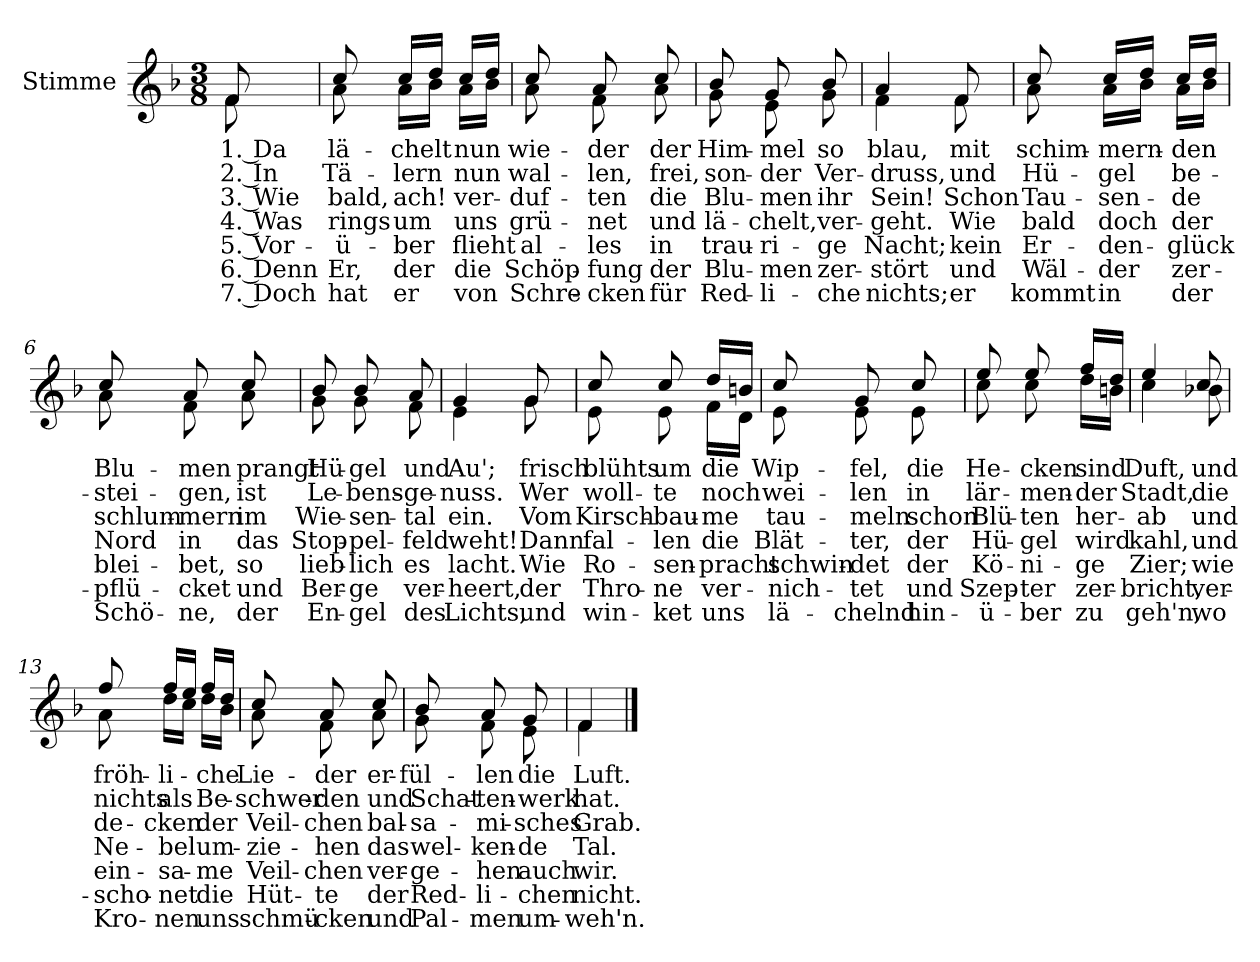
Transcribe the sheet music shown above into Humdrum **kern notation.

**kern	**text	**text	**text	**text	**text	**text	**text
*part1	*part1	*part1	*part1	*part1	*part1	*part1	*part1
*staff1	*staff1	*staff1	*staff1	*staff1	*staff1	*staff1	*staff1
*I"Stimme	*	*	*	*	*	*	*
*clefG2	*	*	*	*	*	*	*
*k[b-]	*	*	*	*	*	*	*
*M3/8	*	*	*	*	*	*	*
=	=	=	=	=	=	=	=
!LO:TX:a:B:t=Mäßig bewegt und sanft	!	!	!	!	!	!	!
!	!LO:LY:b	!LO:LY:b	!LO:LY:b	!LO:LY:b	!LO:LY:b	!LO:LY:b	!LO:LY:b
*^	*	*	*	*	*	*	*
8f/	8f\	1. Da	2. In	3. Wie	4. Was	5. Vor-	6. Denn	7. Doch
=1	=1	=1	=1	=1	=1	=1	=1	=1
!	!	!LO:LY:b	!LO:LY:b	!LO:LY:b	!LO:LY:b	!LO:LY:b	!LO:LY:b	!LO:LY:b
8cc/	8a\	lä-	Tä-	bald,	rings	-ü-	Er,	hat
!	!	!LO:LY:b	!LO:LY:b	!LO:LY:b	!LO:LY:b	!LO:LY:b	!LO:LY:b	!LO:LY:b
16cc/LL	16a\LL	-chelt	-lern	ach!	um	-ber	der	er
16dd/JJ	16b-\JJ	.	.	.	.	.	.	.
!	!	!LO:LY:b	!LO:LY:b	!LO:LY:b	!LO:LY:b	!LO:LY:b	!LO:LY:b	!LO:LY:b
16cc/LL	16a\LL	nun	nun	ver-	uns	flieht	die	von
16dd/JJ	16b-\JJ	.	.	.	.	.	.	.
=2	=2	=2	=2	=2	=2	=2	=2	=2
!	!	!LO:LY:b	!LO:LY:b	!LO:LY:b	!LO:LY:b	!LO:LY:b	!LO:LY:b	!LO:LY:b
8cc/	8a\	wie-	wal-	-duf-	grü-	al-	Schöp-	Schre-
!	!	!LO:LY:b	!LO:LY:b	!LO:LY:b	!LO:LY:b	!LO:LY:b	!LO:LY:b	!LO:LY:b
8a/	8f\	-der	-len,	-ten	-net	-les	-fung	-cken
!	!	!LO:LY:b	!LO:LY:b	!LO:LY:b	!LO:LY:b	!LO:LY:b	!LO:LY:b	!LO:LY:b
8cc/	8a\	der	frei,	die	und	in	der	für
=3	=3	=3	=3	=3	=3	=3	=3	=3
!	!	!LO:LY:b	!LO:LY:b	!LO:LY:b	!LO:LY:b	!LO:LY:b	!LO:LY:b	!LO:LY:b
8b-/	8g\	Him-	son-	Blu-	lä-	trau-	Blu-	Red-
!	!	!LO:LY:b	!LO:LY:b	!LO:LY:b	!LO:LY:b	!LO:LY:b	!LO:LY:b	!LO:LY:b
8g/	8e\	-mel	-der	-men	-chelt,	-ri-	-men	-li-
!	!	!LO:LY:b	!LO:LY:b	!LO:LY:b	!LO:LY:b	!LO:LY:b	!LO:LY:b	!LO:LY:b
8b-/	8g\	so	Ver-	ihr	ver-	-ge	zer-	-che
!!LO:LB:g=z	!!
=4	=4	=4	=4	=4	=4	=4	=4	=4
!	!	!LO:LY:b	!LO:LY:b	!LO:LY:b	!LO:LY:b	!LO:LY:b	!LO:LY:b	!LO:LY:b
4a/	4f\	blau,	-druss,	Sein!	-geht.	Nacht;	-stört	nichts;
!	!	!LO:LY:b	!LO:LY:b	!LO:LY:b	!LO:LY:b	!LO:LY:b	!LO:LY:b	!LO:LY:b
8f/	8f\	mit	und	Schon	Wie	kein	und	er
=5	=5	=5	=5	=5	=5	=5	=5	=5
!	!	!LO:LY:b	!LO:LY:b	!LO:LY:b	!LO:LY:b	!LO:LY:b	!LO:LY:b	!LO:LY:b
8cc/	8a\	schim-	Hü-	Tau-	bald	Er-	Wäl-	kommt
!	!	!LO:LY:b	!LO:LY:b	!LO:LY:b	!LO:LY:b	!LO:LY:b	!LO:LY:b	!LO:LY:b
16cc/LL	16a\LL	-mern-	-gel	-sen-	doch	-den-	-der	in
16dd/JJ	16b-\JJ	.	.	.	.	.	.	.
!	!	!LO:LY:b	!LO:LY:b	!LO:LY:b	!LO:LY:b	!LO:LY:b	!LO:LY:b	!LO:LY:b
16cc/LL	16a\LL	-den	be-	-de	der	-glück	zer-	der
16dd/JJ	16b-\JJ	.	.	.	.	.	.	.
=6	=6	=6	=6	=6	=6	=6	=6	=6
!	!	!LO:LY:b	!LO:LY:b	!LO:LY:b	!LO:LY:b	!LO:LY:b	!LO:LY:b	!LO:LY:b
8cc/	8a\	Blu-	-stei-	schlum-	Nord	blei-	-pflü-	Schö-
!	!	!LO:LY:b	!LO:LY:b	!LO:LY:b	!LO:LY:b	!LO:LY:b	!LO:LY:b	!LO:LY:b
8a/	8f\	-men	-gen,	-mern	in	-bet,	-cket	-ne,
!	!	!LO:LY:b	!LO:LY:b	!LO:LY:b	!LO:LY:b	!LO:LY:b	!LO:LY:b	!LO:LY:b
8cc/	8a\	prangt	ist	im	das	so	und	der
=7	=7	=7	=7	=7	=7	=7	=7	=7
!	!	!LO:LY:b	!LO:LY:b	!LO:LY:b	!LO:LY:b	!LO:LY:b	!LO:LY:b	!LO:LY:b
8b-/	8g\	Hü-	Le-	Wie-	Stop-	lieb-	Ber-	En-
!	!	!LO:LY:b	!LO:LY:b	!LO:LY:b	!LO:LY:b	!LO:LY:b	!LO:LY:b	!LO:LY:b
8b-/	8g\	-gel	-bens-	-sen-	-pel-	-lich	-ge	-gel
!	!	!LO:LY:b	!LO:LY:b	!LO:LY:b	!LO:LY:b	!LO:LY:b	!LO:LY:b	!LO:LY:b
8a/	8f\	und	-ge-	-tal	-feld	es	ver-	des
!!LO:LB:g=z	!!
=8	=8	=8	=8	=8	=8	=8	=8	=8
!	!	!LO:LY:b	!LO:LY:b	!LO:LY:b	!LO:LY:b	!LO:LY:b	!LO:LY:b	!LO:LY:b
4g/	4e\	Au';	-nuss.	ein.	weht!	lacht.	-heert,	Lichts,
!	!	!LO:LY:b	!LO:LY:b	!LO:LY:b	!LO:LY:b	!LO:LY:b	!LO:LY:b	!LO:LY:b
8g/	8g\	frisch	Wer	Vom	Dann	Wie	der	und
=9	=9	=9	=9	=9	=9	=9	=9	=9
!	!	!LO:LY:b	!LO:LY:b	!LO:LY:b	!LO:LY:b	!LO:LY:b	!LO:LY:b	!LO:LY:b
8cc/	8e\	blühts	woll-	Kirsch-	fal-	Ro-	Thro-	win-
!	!	!LO:LY:b	!LO:LY:b	!LO:LY:b	!LO:LY:b	!LO:LY:b	!LO:LY:b	!LO:LY:b
8cc/	8e\	um	-te	-bau-	-len	-sen-	-ne	-ket
!	!	!LO:LY:b	!LO:LY:b	!LO:LY:b	!LO:LY:b	!LO:LY:b	!LO:LY:b	!LO:LY:b
16dd/LL	16f\LL	die	noch	-me	die	-pracht	ver-	uns
16bn/JJ	16d\JJ	.	.	.	.	.	.	.
=10	=10	=10	=10	=10	=10	=10	=10	=10
!	!	!LO:LY:b	!LO:LY:b	!LO:LY:b	!LO:LY:b	!LO:LY:b	!LO:LY:b	!LO:LY:b
8cc/	8e\	Wip-	wei-	tau-	Blät-	schwin-	-nich-	lä-
!	!	!LO:LY:b	!LO:LY:b	!LO:LY:b	!LO:LY:b	!LO:LY:b	!LO:LY:b	!LO:LY:b
8g/	8e\	-fel,	-len	-meln	-ter,	-det	-tet	-chelnd
!	!	!LO:LY:b	!LO:LY:b	!LO:LY:b	!LO:LY:b	!LO:LY:b	!LO:LY:b	!LO:LY:b
8cc/	8e\	die	in	schon	der	der	und	hin-
=11	=11	=11	=11	=11	=11	=11	=11	=11
!	!	!LO:LY:b	!LO:LY:b	!LO:LY:b	!LO:LY:b	!LO:LY:b	!LO:LY:b	!LO:LY:b
8ee/	8cc\	He-	lär-	Blü-	Hü-	Kö-	Szep-	-ü-
!	!	!LO:LY:b	!LO:LY:b	!LO:LY:b	!LO:LY:b	!LO:LY:b	!LO:LY:b	!LO:LY:b
8ee/	8cc\	-cken	-men-	-ten	-gel	-ni-	-ter	-ber
!	!	!LO:LY:b	!LO:LY:b	!LO:LY:b	!LO:LY:b	!LO:LY:b	!LO:LY:b	!LO:LY:b
16ff/LL	16dd\LL	sind	-der	her-	wird	-ge	zer-	zu
16dd/JJ	16bn\JJ	.	.	.	.	.	.	.
!!LO:LB:g=z	!!
=12	=12	=12	=12	=12	=12	=12	=12	=12
!	!	!LO:LY:b	!LO:LY:b	!LO:LY:b	!LO:LY:b	!LO:LY:b	!LO:LY:b	!LO:LY:b
4ee/	4cc\	Duft,	Stadt,	-ab	kahl,	Zier;	-bricht,	geh'n,
!	!	!LO:LY:b	!LO:LY:b	!LO:LY:b	!LO:LY:b	!LO:LY:b	!LO:LY:b	!LO:LY:b
8cc/	8b-X\	und	die	und	und	wie	ver-	wo
=13	=13	=13	=13	=13	=13	=13	=13	=13
!	!	!LO:LY:b	!LO:LY:b	!LO:LY:b	!LO:LY:b	!LO:LY:b	!LO:LY:b	!LO:LY:b
8ff/	8a\	fröh-	nichts	de-	Ne-	ein-	-scho-	Kro-
!	!	!LO:LY:b	!LO:LY:b	!LO:LY:b	!LO:LY:b	!LO:LY:b	!LO:LY:b	!LO:LY:b
16ff/LL	16dd\LL	-li-	als	-cken	-bel	-sa-	-net	-nen
16ee/JJ	16cc\JJ	.	.	.	.	.	.	.
!	!	!LO:LY:b	!LO:LY:b	!LO:LY:b	!LO:LY:b	!LO:LY:b	!LO:LY:b	!LO:LY:b
16ff/LL	16dd\LL	-che	Be-	der	um-	-me	die	uns
16dd/JJ	16b-\JJ	.	.	.	.	.	.	.
=14	=14	=14	=14	=14	=14	=14	=14	=14
!	!	!LO:LY:b	!LO:LY:b	!LO:LY:b	!LO:LY:b	!LO:LY:b	!LO:LY:b	!LO:LY:b
8cc/	8a\	Lie-	-schwer-	Veil-	-zie-	Veil-	Hüt-	schmü-
!	!	!LO:LY:b	!LO:LY:b	!LO:LY:b	!LO:LY:b	!LO:LY:b	!LO:LY:b	!LO:LY:b
8a/	8f\	-der	-den	-chen	-hen	-chen	-te	-cken
!	!	!LO:LY:b	!LO:LY:b	!LO:LY:b	!LO:LY:b	!LO:LY:b	!LO:LY:b	!LO:LY:b
8cc/	8a\	er-	und	bal-	das	ver-	der	und
=15	=15	=15	=15	=15	=15	=15	=15	=15
!	!	!LO:LY:b	!LO:LY:b	!LO:LY:b	!LO:LY:b	!LO:LY:b	!LO:LY:b	!LO:LY:b
8b-/	8g\	-fül-	Schat-	-sa-	wel-	-ge-	Red-	Pal-
!	!	!LO:LY:b	!LO:LY:b	!LO:LY:b	!LO:LY:b	!LO:LY:b	!LO:LY:b	!LO:LY:b
8a/	8f\	-len	-ten-	-mi-	-ken-	-hen	-li-	-men
!	!	!LO:LY:b	!LO:LY:b	!LO:LY:b	!LO:LY:b	!LO:LY:b	!LO:LY:b	!LO:LY:b
8g/	8e\	die	-werk	-sches	-de	auch	-chen	um-
=16	=16	=16	=16	=16	=16	=16	=16	=16
!	!	!LO:LY:b	!LO:LY:b	!LO:LY:b	!LO:LY:b	!LO:LY:b	!LO:LY:b	!LO:LY:b
4f/	4f\	Luft.	hat.	Grab.	Tal.	wir.	nicht.	-weh'n.
*v	*v	*	*	*	*	*	*	*
==	==	==	==	==	==	==	==
*-	*-	*-	*-	*-	*-	*-	*-
